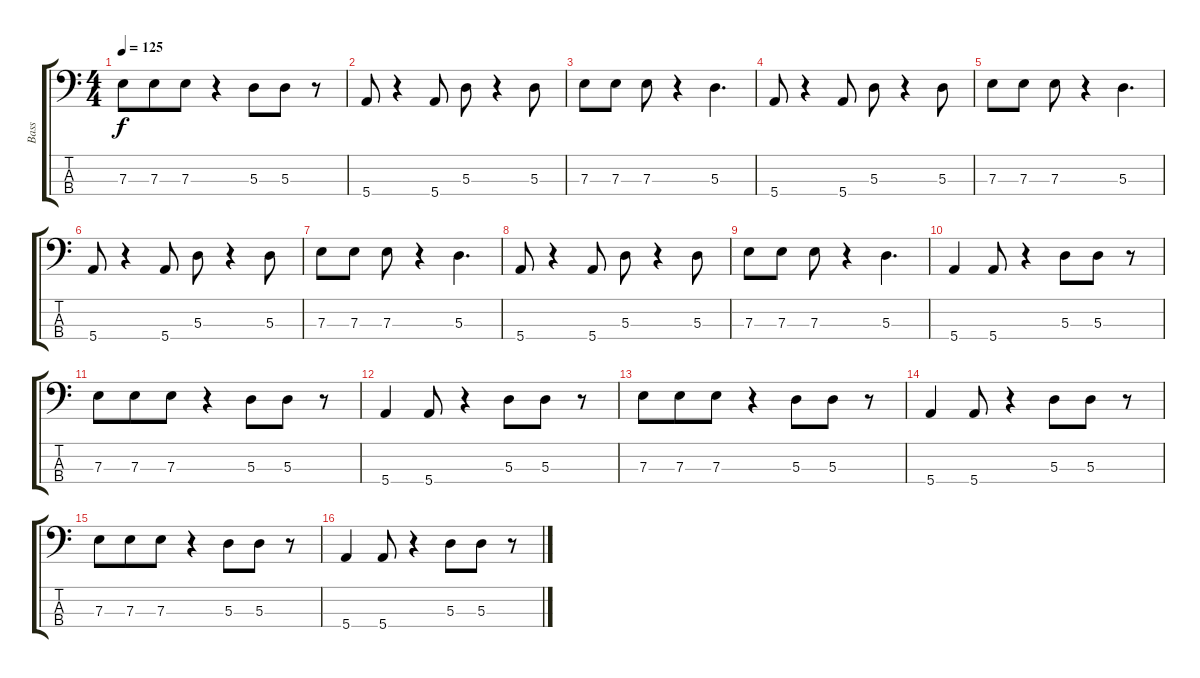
\track ("Bass" "Bass") {instrument electricbasspick}
\staff {score tabs}
\tuning (G2 D2 A1 E1) {hide}
\ts (4 4)
\tempo 125
\clef f4
\ks c
7.3.8{dy f} 7.3.8{beam merge} 7.3.8 r.4 5.3.8{beam merge} 5.3.8 r.8 |
5.4.8 r.4 5.4.8 5.3.8 r.4 5.3.8 |
7.3.8 7.3.8 7.3.8 r.4 5.3.4{d} |
5.4.8 r.4 5.4.8 5.3.8 r.4 5.3.8 |
7.3.8 7.3.8 7.3.8 r.4 5.3.4{d} |
5.4.8 r.4 5.4.8 5.3.8 r.4 5.3.8 |
7.3.8 7.3.8 7.3.8 r.4 5.3.4{d} |
5.4.8 r.4 5.4.8 5.3.8 r.4 5.3.8 |
7.3.8 7.3.8 7.3.8 r.4 5.3.4{d} |
5.4.4 5.4.8 r.4 5.3.8{beam merge} 5.3.8 r.8 |
7.3.8 7.3.8{beam merge} 7.3.8 r.4 5.3.8{beam merge} 5.3.8 r.8 |
5.4.4 5.4.8 r.4 5.3.8{beam merge} 5.3.8 r.8 |
7.3.8 7.3.8{beam merge} 7.3.8 r.4 5.3.8{beam merge} 5.3.8 r.8 |
5.4.4 5.4.8 r.4 5.3.8{beam merge} 5.3.8 r.8 |
7.3.8 7.3.8{beam merge} 7.3.8 r.4 5.3.8{beam merge} 5.3.8 r.8 |
5.4.4 5.4.8 r.4 5.3.8{beam merge} 5.3.8 r.8
